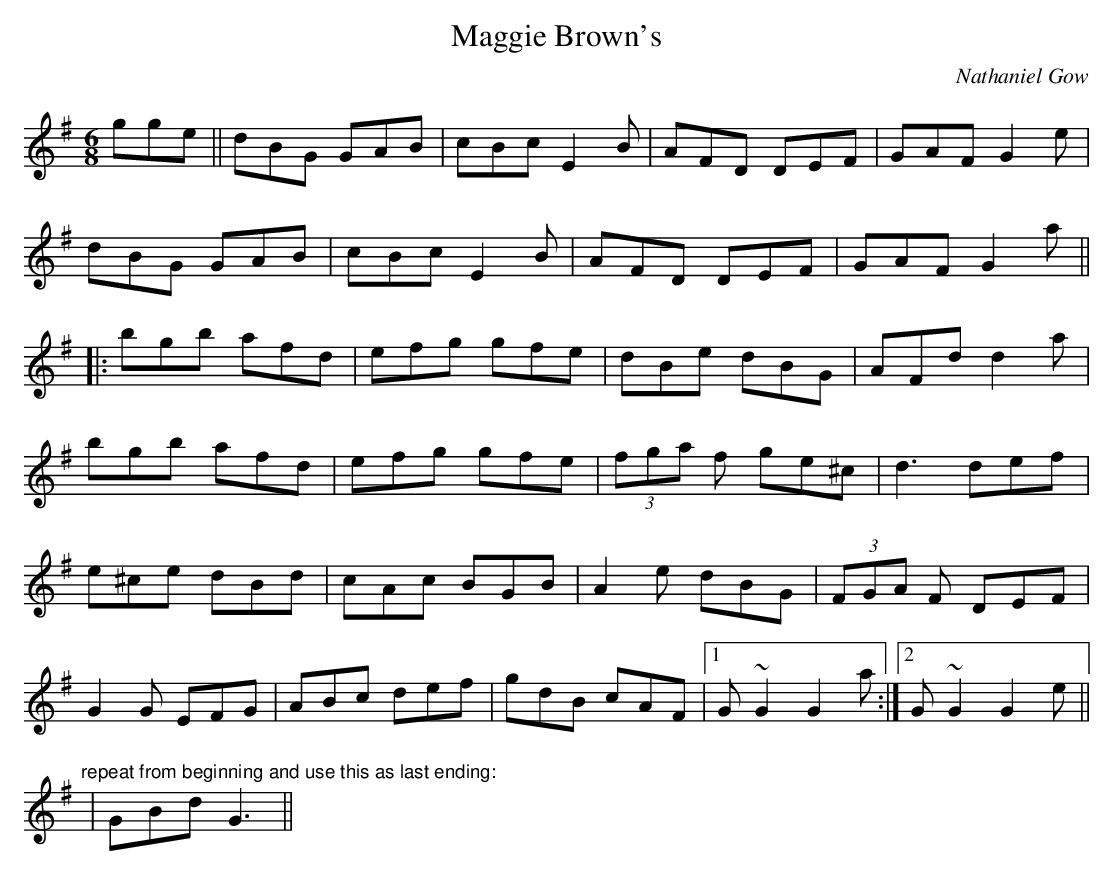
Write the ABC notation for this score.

X:1
T:Maggie Brown's
C:Nathaniel Gow
M:6/8
K:G
gge||dBG GAB|cBc E2B|AFD DEF|GAF G2e|
dBG GAB|cBc E2B|AFD DEF|GAF G2a||
|:bgb afd|efg gfe|dBe dBG|AFd d2a|
bgb afd|efg gfe|(3fga f ge^c|d3 def|
e^ce dBd|cAc BGB|A2e dBG|(3FGA F DEF|
G2G EFG|ABc def|gdB cAF|1 G~G2 G2a:|2 G~G2 G2e||
"repeat from beginning and use this as last ending:"
|GBd G3||
